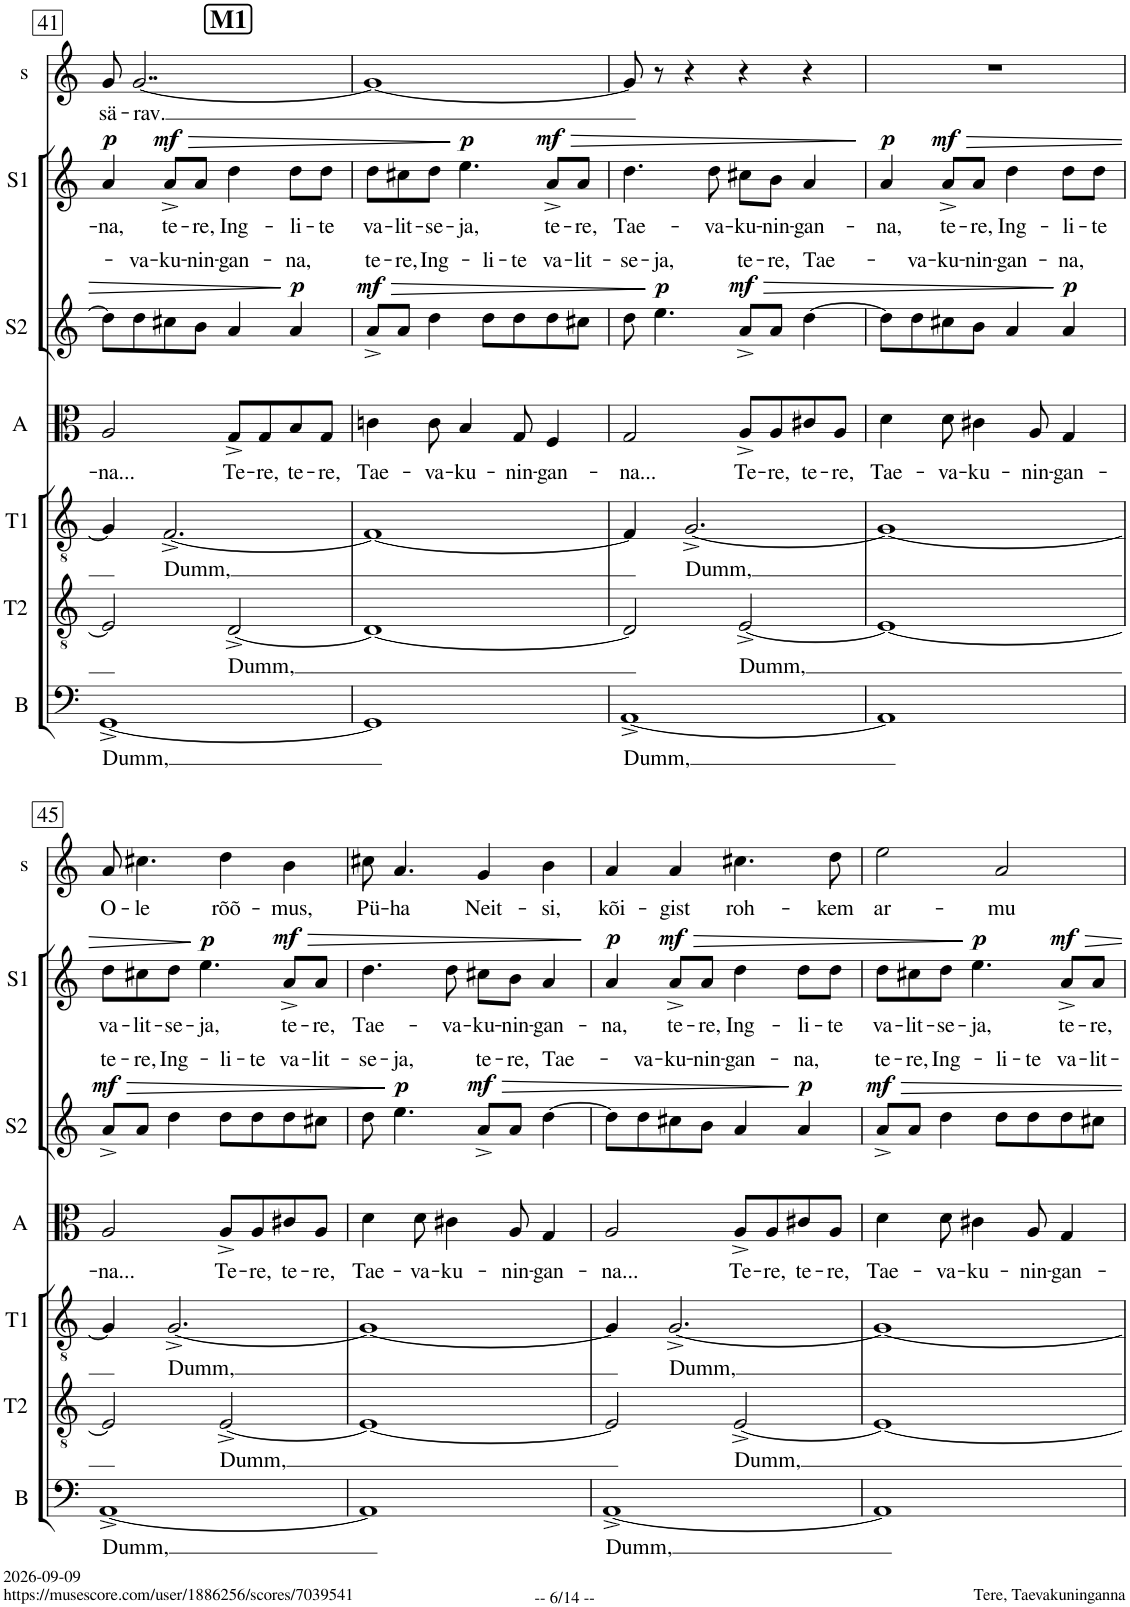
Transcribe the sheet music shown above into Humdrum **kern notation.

**kern	**text	**kern	**text	**kern	**text	**kern	**text	**kern	**text	**dynam	**kern	**text	**dynam	**kern	**text
*part7	*part7	*part6	*part6	*part5	*part5	*part4	*part4	*part3	*part3	*part3	*part2	*part2	*part2	*part1	*part1
*staff7	*staff7	*staff6	*staff6	*staff5	*staff5	*staff4	*staff4	*staff3	*staff3	*staff3	*staff2	*staff2	*staff2	*staff1	*staff1
*I"Bass	*	*I"Tenor II	*	*I"Tenor I	*	*I"Alto	*	*I"Soprano II	*	*	*I"Soprano I	*	*	*I"Solo	*
*I'B	*	*I'T2	*	*I'T1	*	*I'A	*	*I'S2	*	*	*I'S1	*	*	*I's	*
!!LO:PB:g=z
*clefF4	*	*clefGv2	*	*clefGv2	*	*clefC3	*	*clefG2	*	*	*clefG2	*	*	*clefG2	*
*	*	*	*	*	*	*Trd1c2	*	*	*	*	*	*	*	*	*
*k[]	*	*k[]	*	*k[]	*	*k[]	*	*k[]	*	*	*k[]	*	*	*k[]	*
*M4/4	*	*M4/4	*	*M4/4	*	*M4/4	*	*M4/4	*	*	*M4/4	*	*	*M4/4	*
!!LO:REH:place=s1:a:B:cj:fs=14:t=M1:qo=2
=41	=41	=41	=41	=41	=41	=41	=41	=41	=41	=41	=41	=41	=41	=41	=41
!	!LO:LY:b	!	!	!	!	!	!LO:LY:b	!	!	!	!	!LO:LY:b	!LO:DY:a	!	!LO:LY:b
[1GG^	Dumm,	2E/]	.	4G/]	.	2A/	-na...	8dd\L]	.	.	4a/	-na,	p	8g/	sä-
!	!	!	!	!	!	!	!	!	!LO:LY:a	!	!	!	!	!	!LO:LY:b
.	.	.	.	.	.	.	.	8dd\	-va-	.	.	.	.	[2..g/	-rav.
!	!	!	!	!	!LO:LY:b	!	!	!	!LO:LY:a	!	!	!LO:LY:b	!LO:HP:b	!	!
!	!	!	!	!	!	!	!	!	!	!	!	!	!LO:DY:n=1:a	!	!
.	.	.	.	[2.F^/	Dumm,	.	.	8cc#X\	-ku-	.	8a^/L	te-	> mf	.	.
!	!	!	!	!	!	!	!	!	!LO:LY:a	!	!	!LO:LY:b	!	!	!
.	.	.	.	.	.	.	.	8b\J	-nin-	.	8a/J	-re,	.	.	.
!	!	!	!LO:LY:b	!	!	!	!LO:LY:b	!	!LO:LY:a	!	!	!LO:LY:b	!	!	!
.	.	[2D^/	Dumm,	.	.	8G^/L	Te-	4a/	-gan-	.	4dd\	Ing-	.	.	.
!	!	!	!	!	!	!	!LO:LY:b	!	!	!	!	!	!	!	!
.	.	.	.	.	.	8G/	-re,	.	.	.	.	.	.	.	.
!	!	!	!	!	!	!	!LO:LY:b	!	!LO:LY:a	!LO:DY:a	!	!LO:LY:b	!	!	!
.	.	.	.	.	.	8B/	te-	4a/	-na,	p	8dd\L	-li-	.	.	.
!	!	!	!	!	!	!	!LO:LY:b	!	!	!	!	!LO:LY:b	!	!	!
.	.	.	.	.	.	8G/J	-re,	.	.	.	8dd\J	-te	.	.	.
=42	=42	=42	=42	=42	=42	=42	=42	=42	=42	=42	=42	=42	=42	=42	=42
!	!	!	!	!	!	!	!LO:LY:b	!	!LO:LY:a	!LO:HP:b	!	!LO:LY:b	!	!	!
!	!	!	!	!	!	!	!	!	!	!LO:DY:n=1:a	!	!	!	!	!
1GG]	.	1D_	.	1F_	.	4cn\	Tae-	8a^/L	te-	> mf	8dd\L	va-	.	1g_	.
!	!	!	!	!	!	!	!	!	!LO:LY:a	!	!	!LO:LY:b	!	!	!
.	.	.	.	.	.	.	.	8a/J	-re,	.	8cc#X\	-lit-	.	.	.
!	!	!	!	!	!	!	!LO:LY:b	!	!LO:LY:a	!	!	!LO:LY:b	!	!	!
.	.	.	.	.	.	8c\	-va-	4dd\	Ing-	.	8dd\J	-se-	.	.	.
!	!	!	!	!	!	!	!LO:LY:b	!	!	!	!	!LO:LY:b	!LO:DY:n=1:a	!	!
.	.	.	.	.	.	4B/	-ku-	.	.	.	4.ee\	-ja,	] p	.	.
!	!	!	!	!	!	!	!	!	!LO:LY:a	!	!	!	!	!	!
.	.	.	.	.	.	.	.	8dd\L	-li-	.	.	.	.	.	.
!	!	!	!	!	!	!	!LO:LY:b	!	!LO:LY:a	!	!	!	!	!	!
.	.	.	.	.	.	8G/	-nin-	8dd\	-te	.	.	.	.	.	.
!	!	!	!	!	!	!	!LO:LY:b	!	!LO:LY:a	!	!	!LO:LY:b	!LO:HP:b	!	!
!	!	!	!	!	!	!	!	!	!	!	!	!	!LO:DY:n=2:a	!	!
.	.	.	.	.	.	4F/	-gan-	8dd\	va-	.	8a^/L	te-	> mf	.	.
!	!	!	!	!	!	!	!	!	!LO:LY:a	!	!	!LO:LY:b	!	!	!
.	.	.	.	.	.	.	.	8cc#X\J	-lit-	.	8a/J	-re,	.	.	.
=43	=43	=43	=43	=43	=43	=43	=43	=43	=43	=43	=43	=43	=43	=43	=43
!	!LO:LY:b	!	!	!	!	!	!LO:LY:b	!	!LO:LY:a	!	!	!LO:LY:b	!	!	!
[1AA^	Dumm,	2D/]	.	4F/]	.	2G/	-na...	8dd\	-se-	.	4.dd\	Tae-	.	8g/]	.
!	!	!	!	!	!	!	!	!	!LO:LY:a	!LO:DY:n=1:a	!	!	!	!	!
.	.	.	.	.	.	.	.	4.ee\	-ja,	] p	.	.	.	8r	.
!	!	!	!	!	!LO:LY:b	!	!	!	!	!	!	!	!	!	!
.	.	.	.	[2.G^/	Dumm,	.	.	.	.	.	.	.	.	4r	.
!	!	!	!	!	!	!	!	!	!	!	!	!LO:LY:b	!	!	!
.	.	.	.	.	.	.	.	.	.	.	8dd\	-va-	.	.	.
!	!	!	!LO:LY:b	!	!	!	!LO:LY:b	!	!LO:LY:a	!LO:HP:b	!	!LO:LY:b	!	!	!
!	!	!	!	!	!	!	!	!	!	!LO:DY:n=2:a	!	!	!	!	!
.	.	[2E^/	Dumm,	.	.	8A^/L	Te-	8a^/L	te-	> mf	8cc#X\L	-ku-	.	4r	.
!	!	!	!	!	!	!	!LO:LY:b	!	!LO:LY:a	!	!	!LO:LY:b	!	!	!
.	.	.	.	.	.	8A/	-re,	8a/J	-re,	.	8b\J	-nin-	.	.	.
!	!	!	!	!	!	!	!LO:LY:b	!	!LO:LY:a	!	!	!LO:LY:b	!	!	!
.	.	.	.	.	.	8c#X/	te-	[4dd\	Tae-	.	4a/	-gan-	.	4r	.
!	!	!	!	!	!	!	!LO:LY:b	!	!	!	!	!	!	!	!
.	.	.	.	.	.	8A/J	-re,	.	.	.	.	.	.	.	.
.	.	.	.	.	.	.	.	.	.	.	.	.	]	.	.
=44	=44	=44	=44	=44	=44	=44	=44	=44	=44	=44	=44	=44	=44	=44	=44
!	!	!	!	!	!	!	!LO:LY:b	!	!	!	!	!LO:LY:b	!LO:DY:a	!	!
1AA]	.	1E_	.	1G_	.	4d\	Tae-	8dd\L]	.	.	4a/	-na,	p	1r	.
!	!	!	!	!	!	!	!	!	!LO:LY:a	!	!	!	!	!	!
.	.	.	.	.	.	.	.	8dd\	-va-	.	.	.	.	.	.
!	!	!	!	!	!	!	!LO:LY:b	!	!LO:LY:a	!	!	!LO:LY:b	!LO:HP:b	!	!
!	!	!	!	!	!	!	!	!	!	!	!	!	!LO:DY:n=1:a	!	!
.	.	.	.	.	.	8d\	-va-	8cc#X\	-ku-	.	8a^/L	te-	> mf	.	.
!	!	!	!	!	!	!	!LO:LY:b	!	!LO:LY:a	!	!	!LO:LY:b	!	!	!
.	.	.	.	.	.	4c#X\	-ku-	8b\J	-nin-	.	8a/J	-re,	.	.	.
!	!	!	!	!	!	!	!	!	!LO:LY:a	!	!	!LO:LY:b	!	!	!
.	.	.	.	.	.	.	.	4a/	-gan-	.	4dd\	Ing-	.	.	.
!	!	!	!	!	!	!	!LO:LY:b	!	!	!	!	!	!	!	!
.	.	.	.	.	.	8A/	-nin-	.	.	.	.	.	.	.	.
!	!	!	!	!	!	!	!LO:LY:b	!	!LO:LY:a	!LO:DY:n=1:a	!	!LO:LY:b	!	!	!
.	.	.	.	.	.	4G/	-gan-	4a/	-na,	] p	8dd\L	-li-	.	.	.
!	!	!	!	!	!	!	!	!	!	!	!	!LO:LY:b	!	!	!
.	.	.	.	.	.	.	.	.	.	.	8dd\J	-te	.	.	.
!!LO:LB:g=z
=45	=45	=45	=45	=45	=45	=45	=45	=45	=45	=45	=45	=45	=45	=45	=45
!	!LO:LY:b	!	!	!	!	!	!LO:LY:b	!	!LO:LY:a	!LO:HP:b	!	!LO:LY:b	!	!	!LO:LY:b
!	!	!	!	!	!	!	!	!	!	!LO:DY:n=1:a	!	!	!	!	!
[1AA^	Dumm,	2E/]	.	4G/]	.	2A/	-na...	8a^/L	te-	> mf	8dd\L	va-	.	8a/	O-
!	!	!	!	!	!	!	!	!	!LO:LY:a	!	!	!LO:LY:b	!	!	!LO:LY:b
.	.	.	.	.	.	.	.	8a/J	-re,	.	8cc#X\	-lit-	.	4.cc#X\	-le
!	!	!	!	!	!LO:LY:b	!	!	!	!LO:LY:a	!	!	!LO:LY:b	!	!	!
.	.	.	.	[2.G^/	Dumm,	.	.	4dd\	Ing-	.	8dd\J	-se-	.	.	.
!	!	!	!	!	!	!	!	!	!	!	!	!LO:LY:b	!LO:DY:n=1:a	!	!
.	.	.	.	.	.	.	.	.	.	.	4.ee\	-ja,	] p	.	.
!	!	!	!LO:LY:b	!	!	!	!LO:LY:b	!	!LO:LY:a	!	!	!	!	!	!LO:LY:b
.	.	[2E^/	Dumm,	.	.	8A^/L	Te-	8dd\L	-li-	.	.	.	.	4dd\	rõõ-
!	!	!	!	!	!	!	!LO:LY:b	!	!LO:LY:a	!	!	!	!	!	!
.	.	.	.	.	.	8A/	-re,	8dd\	-te	.	.	.	.	.	.
!	!	!	!	!	!	!	!LO:LY:b	!	!LO:LY:a	!	!	!LO:LY:b	!LO:HP:b	!	!LO:LY:b
!	!	!	!	!	!	!	!	!	!	!	!	!	!LO:DY:n=2:a	!	!
.	.	.	.	.	.	8c#X/	te-	8dd\	va-	.	8a^/L	te-	> mf	4b\	-mus,
!	!	!	!	!	!	!	!LO:LY:b	!	!LO:LY:a	!	!	!LO:LY:b	!	!	!
.	.	.	.	.	.	8A/J	-re,	8cc#X\J	-lit-	.	8a/J	-re,	.	.	.
=46	=46	=46	=46	=46	=46	=46	=46	=46	=46	=46	=46	=46	=46	=46	=46
!	!	!	!	!	!	!	!LO:LY:b	!	!LO:LY:a	!	!	!LO:LY:b	!	!	!LO:LY:b
1AA]	.	1E_	.	1G_	.	4d\	Tae-	8dd\	-se-	.	4.dd\	Tae-	.	8cc#X\	Pü-
!	!	!	!	!	!	!	!	!	!LO:LY:a	!LO:DY:n=1:a	!	!	!	!	!LO:LY:b
.	.	.	.	.	.	.	.	4.ee\	-ja,	] p	.	.	.	4.a/	-ha
!	!	!	!	!	!	!	!LO:LY:b	!	!	!	!	!	!	!	!
.	.	.	.	.	.	8d\	-va-	.	.	.	.	.	.	.	.
!	!	!	!	!	!	!	!LO:LY:b	!	!	!	!	!LO:LY:b	!	!	!
.	.	.	.	.	.	4c#X\	-ku-	.	.	.	8dd\	-va-	.	.	.
!	!	!	!	!	!	!	!	!	!LO:LY:a	!LO:HP:b	!	!LO:LY:b	!	!	!LO:LY:b
!	!	!	!	!	!	!	!	!	!	!LO:DY:n=2:a	!	!	!	!	!
.	.	.	.	.	.	.	.	8a^/L	te-	> mf	8cc#X\L	-ku-	.	4g/	Neit-
!	!	!	!	!	!	!	!LO:LY:b	!	!LO:LY:a	!	!	!LO:LY:b	!	!	!
.	.	.	.	.	.	8A/	-nin-	8a/J	-re,	.	8b\J	-nin-	.	.	.
!	!	!	!	!	!	!	!LO:LY:b	!	!LO:LY:a	!	!	!LO:LY:b	!	!	!LO:LY:b
.	.	.	.	.	.	4G/	-gan-	[4dd\	Tae-	.	4a/	-gan-	.	4b\	-si,
.	.	.	.	.	.	.	.	.	.	.	.	.	]	.	.
=47	=47	=47	=47	=47	=47	=47	=47	=47	=47	=47	=47	=47	=47	=47	=47
!	!LO:LY:b	!	!	!	!	!	!LO:LY:b	!	!	!	!	!LO:LY:b	!LO:DY:a	!	!LO:LY:b
[1AA^	Dumm,	2E/]	.	4G/]	.	2A/	-na...	8dd\L]	.	.	4a/	-na,	p	4a/	kõi-
!	!	!	!	!	!	!	!	!	!LO:LY:a	!	!	!	!	!	!
.	.	.	.	.	.	.	.	8dd\	-va-	.	.	.	.	.	.
!	!	!	!	!	!LO:LY:b	!	!	!	!LO:LY:a	!	!	!LO:LY:b	!LO:HP:b	!	!LO:LY:b
!	!	!	!	!	!	!	!	!	!	!	!	!	!LO:DY:n=1:a	!	!
.	.	.	.	[2.G^/	Dumm,	.	.	8cc#X\	-ku-	.	8a^/L	te-	> mf	4a/	-gist
!	!	!	!	!	!	!	!	!	!LO:LY:a	!	!	!LO:LY:b	!	!	!
.	.	.	.	.	.	.	.	8b\J	-nin-	.	8a/J	-re,	.	.	.
!	!	!	!LO:LY:b	!	!	!	!LO:LY:b	!	!LO:LY:a	!	!	!LO:LY:b	!	!	!LO:LY:b
.	.	[2E^/	Dumm,	.	.	8A^/L	Te-	4a/	-gan-	.	4dd\	Ing-	.	4.cc#X\	roh-
!	!	!	!	!	!	!	!LO:LY:b	!	!	!	!	!	!	!	!
.	.	.	.	.	.	8A/	-re,	.	.	.	.	.	.	.	.
!	!	!	!	!	!	!	!LO:LY:b	!	!LO:LY:a	!LO:DY:n=1:a	!	!LO:LY:b	!	!	!
.	.	.	.	.	.	8c#X/	te-	4a/	-na,	] p	8dd\L	-li-	.	.	.
!	!	!	!	!	!	!	!LO:LY:b	!	!	!	!	!LO:LY:b	!	!	!LO:LY:b
.	.	.	.	.	.	8A/J	-re,	.	.	.	8dd\J	-te	.	8dd\	-kem
=48	=48	=48	=48	=48	=48	=48	=48	=48	=48	=48	=48	=48	=48	=48	=48
!	!	!	!	!	!	!	!LO:LY:b	!	!LO:LY:a	!LO:DY:a	!	!LO:LY:b	!	!	!LO:LY:b
1AA]	.	1E_	.	1G_	.	4d\	Tae-	8a^/L	te-	mf	8dd\L	va-	.	2ee\	ar-
!	!	!	!	!	!	!	!	!	!LO:LY:a	!	!	!LO:LY:b	!	!	!
.	.	.	.	.	.	.	.	8a/J	-re,	.	8cc#X\	-lit-	.	.	.
!	!	!	!	!	!	!	!LO:LY:b	!	!LO:LY:a	!	!	!LO:LY:b	!	!	!
.	.	.	.	.	.	8d\	-va-	4dd\	Ing-	.	8dd\J	-se-	.	.	.
!	!	!	!	!	!	!	!LO:LY:b	!	!	!	!	!LO:LY:b	!LO:DY:n=1:a	!	!
.	.	.	.	.	.	4c#X\	-ku-	.	.	.	4.ee\	-ja,	] p	.	.
!	!	!	!	!	!	!	!	!	!LO:LY:a	!	!	!	!	!	!LO:LY:b
.	.	.	.	.	.	.	.	8dd\L	-li-	.	.	.	.	2a/	-mu
!	!	!	!	!	!	!	!LO:LY:b	!	!LO:LY:a	!	!	!	!	!	!
.	.	.	.	.	.	8A/	-nin-	8dd\	-te	.	.	.	.	.	.
!	!	!	!	!	!	!	!LO:LY:b	!	!LO:LY:a	!	!	!LO:LY:b	!LO:DY:n=2:a	!	!
.	.	.	.	.	.	4G/	-gan-	8dd\	va-	.	8a^/L	te-	mf	.	.
!	!	!	!	!	!	!	!	!	!LO:LY:a	!	!	!LO:LY:b	!	!	!
.	.	.	.	.	.	.	.	8cc#X\J	-lit-	.	8a/J	-re,	.	.	.
=	=	=	=	=	=	=	=	=	=	=	=	=	=	=	=
*-	*-	*-	*-	*-	*-	*-	*-	*-	*-	*-	*-	*-	*-	*-	*-
